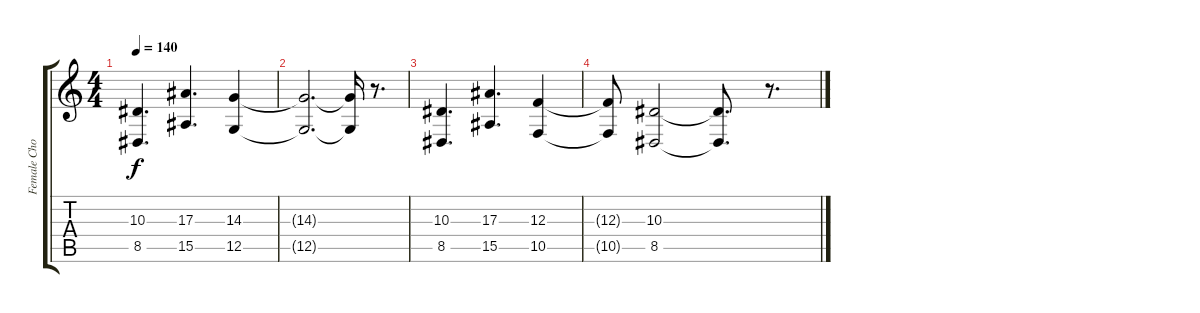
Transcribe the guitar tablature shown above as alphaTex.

\track ("Female Chorus" "Female Cho") {instrument fx7echoes}
\staff {score tabs}
\tuning (D4 A3 F3 C3 G2 C2) {hide}
\ts (4 4)
\tempo 140
\clef g2
\ks c
(10.3 8.5).4{d dy f} (17.3 15.5).4{d} (14.3 12.5).4 |
(14.3{t} 12.5{t}).2{d} (14.3{t} 12.5{t}).16 r.8{d} |
(10.3 8.5).4{d} (17.3 15.5).4{d} (12.3 10.5).4 |
(12.3{t} 10.5{t}).8 (10.3 8.5).2 (10.3{t} 8.5{t}).8{d} r.8{d}
